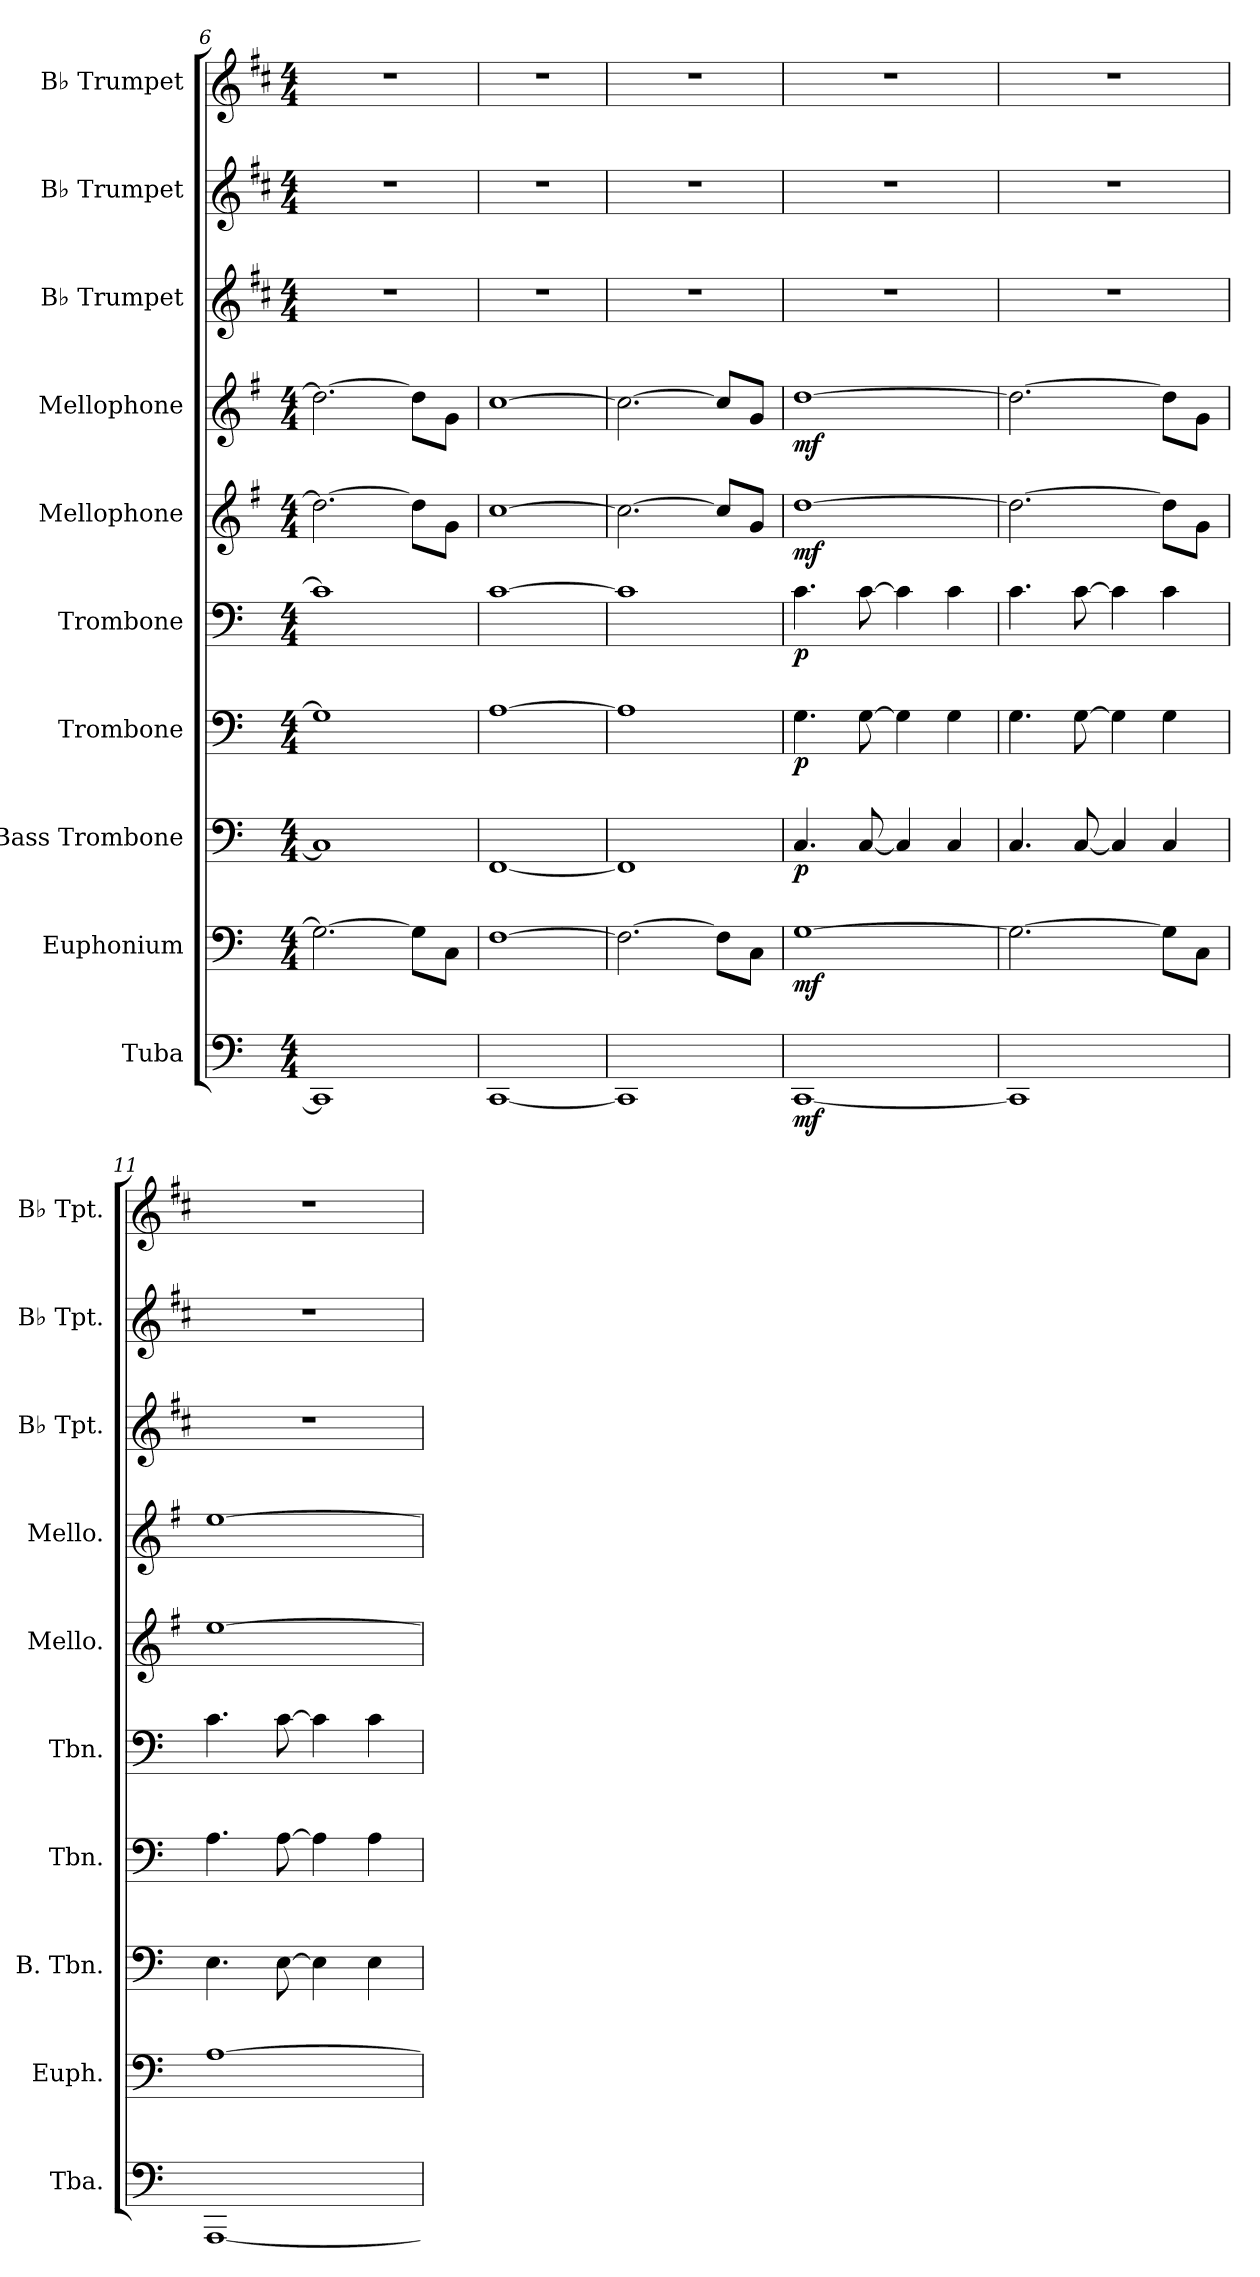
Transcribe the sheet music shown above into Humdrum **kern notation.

**kern	**dynam	**kern	**dynam	**kern	**dynam	**kern	**dynam	**kern	**dynam	**kern	**dynam	**kern	**dynam	**kern	**kern	**kern
*part10	*part10	*part9	*part9	*part8	*part8	*part7	*part7	*part6	*part6	*part5	*part5	*part4	*part4	*part3	*part2	*part1
*staff10	*staff10	*staff9	*staff9	*staff8	*staff8	*staff7	*staff7	*staff6	*staff6	*staff5	*staff5	*staff4	*staff4	*staff3	*staff2	*staff1
*I"Tuba	*	*I"Euphonium	*	*I"Bass Trombone	*	*I"Trombone	*	*I"Trombone	*	*I"Mellophone	*	*I"Mellophone	*	*I"B♭ Trumpet	*I"B♭ Trumpet	*I"B♭ Trumpet
*I'Tba.	*	*I'Euph.	*	*I'B. Tbn.	*	*I'Tbn.	*	*I'Tbn.	*	*I'Mello.	*	*I'Mello.	*	*I'B♭ Tpt.	*I'B♭ Tpt.	*I'B♭ Tpt.
*clefF4	*	*clefF4	*	*clefF4	*	*clefF4	*	*clefF4	*	*clefG2	*	*clefG2	*	*clefG2	*clefG2	*clefG2
*	*	*	*	*	*	*	*	*	*	*ITrd4c7	*	*ITrd4c7	*	*ITrd1c2	*ITrd1c2	*ITrd1c2
*k[]	*	*k[]	*	*k[]	*	*k[]	*	*k[]	*	*k[]	*	*k[]	*	*k[]	*k[]	*k[]
*M4/4	*	*M4/4	*	*M4/4	*	*M4/4	*	*M4/4	*	*M4/4	*	*M4/4	*	*M4/4	*M4/4	*M4/4
=6	=6	=6	=6	=6	=6	=6	=6	=6	=6	=6	=6	=6	=6	=6	=6	=6
1CC]	.	2.G\_	.	1C]	.	1G]	.	1c]	.	2.g\_	.	2.g\_	.	1r	1r	1r
.	.	8G\L]	.	.	.	.	.	.	.	8g\L]	.	8g\L]	.	.	.	.
.	.	8C\J	.	.	.	.	.	.	.	8c\J	.	8c\J	.	.	.	.
=7	=7	=7	=7	=7	=7	=7	=7	=7	=7	=7	=7	=7	=7	=7	=7	=7
[1CC	.	[1F	.	[1FF	.	[1A	.	[1c	.	[1f	.	[1f	.	1r	1r	1r
=8	=8	=8	=8	=8	=8	=8	=8	=8	=8	=8	=8	=8	=8	=8	=8	=8
1CC]	.	2.F\_	.	1FF]	.	1A]	.	1c]	.	2.f\_	.	2.f\_	.	1r	1r	1r
.	.	8F\L]	.	.	.	.	.	.	.	8f/L]	.	8f/L]	.	.	.	.
.	.	8C\J	.	.	.	.	.	.	.	8c/J	.	8c/J	.	.	.	.
=9	=9	=9	=9	=9	=9	=9	=9	=9	=9	=9	=9	=9	=9	=9	=9	=9
!	!LO:DY:b	!	!LO:DY:b	!	!LO:DY:b	!	!LO:DY:b	!	!LO:DY:b	!	!LO:DY:b	!	!LO:DY:b	!	!	!
[1CC	mf	[1G	mf	4.C/	p	4.G\	p	4.c\	p	[1g	mf	[1g	mf	1r	1r	1r
.	.	.	.	[8C/	.	[8G\	.	[8c\	.	.	.	.	.	.	.	.
.	.	.	.	4C/]	.	4G\]	.	4c\]	.	.	.	.	.	.	.	.
.	.	.	.	4C/	.	4G\	.	4c\	.	.	.	.	.	.	.	.
!!LO:PB:g=z
=10	=10	=10	=10	=10	=10	=10	=10	=10	=10	=10	=10	=10	=10	=10	=10	=10
1CC]	.	2.G\_	.	4.C/	.	4.G\	.	4.c\	.	2.g\_	.	2.g\_	.	1r	1r	1r
.	.	.	.	[8C/	.	[8G\	.	[8c\	.	.	.	.	.	.	.	.
.	.	.	.	4C/]	.	4G\]	.	4c\]	.	.	.	.	.	.	.	.
.	.	8G\L]	.	4C/	.	4G\	.	4c\	.	8g\L]	.	8g\L]	.	.	.	.
.	.	8C\J	.	.	.	.	.	.	.	8c\J	.	8c\J	.	.	.	.
=11	=11	=11	=11	=11	=11	=11	=11	=11	=11	=11	=11	=11	=11	=11	=11	=11
[1AAA	.	[1A	.	4.E\	.	4.A\	.	4.c\	.	[1a	.	[1a	.	1r	1r	1r
.	.	.	.	[8E\	.	[8A\	.	[8c\	.	.	.	.	.	.	.	.
.	.	.	.	4E\]	.	4A\]	.	4c\]	.	.	.	.	.	.	.	.
.	.	.	.	4E\	.	4A\	.	4c\	.	.	.	.	.	.	.	.
=	=	=	=	=	=	=	=	=	=	=	=	=	=	=	=	=
*-	*-	*-	*-	*-	*-	*-	*-	*-	*-	*-	*-	*-	*-	*-	*-	*-
